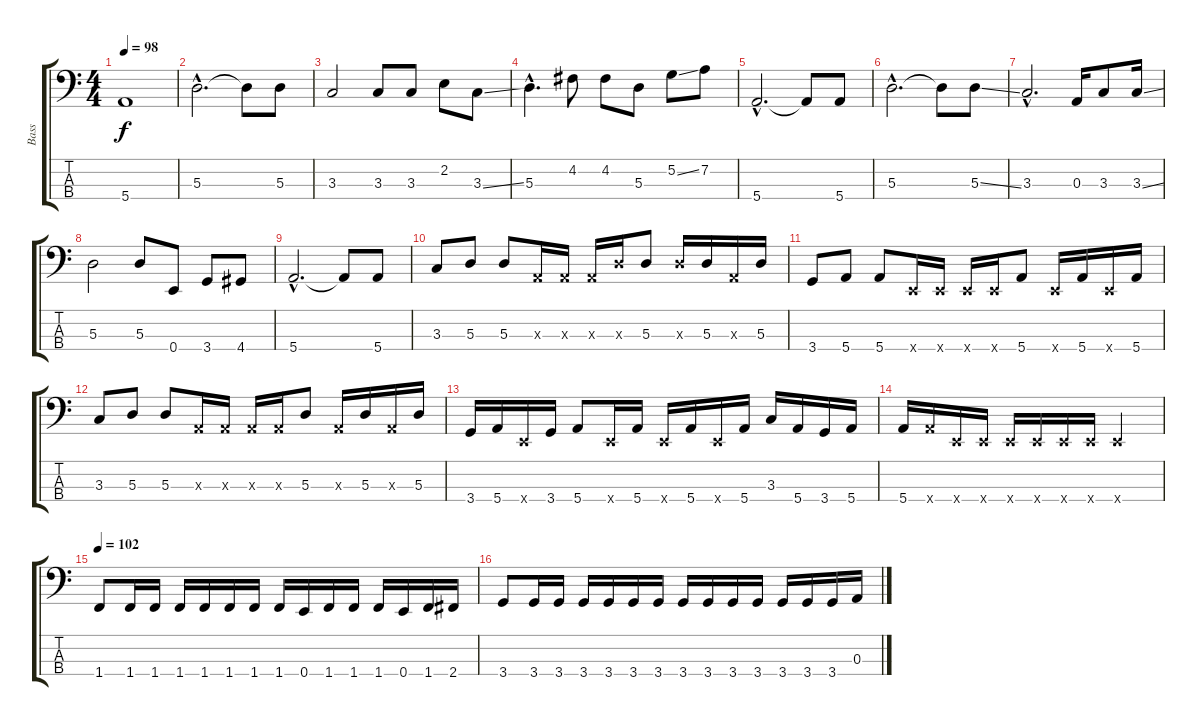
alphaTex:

\track ("Bass" "Bass") {instrument electricbasspick}
\staff {score tabs}
\tuning (G2 D2 A1 E1) {hide}
\ts (4 4)
\tempo 98
\clef f4
\ks c
5.4.1{dy f} |
5.3{hac}.2{d} 5.3{t}.8 5.3.8 |
3.3.2 3.3.8 3.3.8 2.2.8 3.3{ss}.8 |
5.3{hac}.4{d} 4.2.8 4.2.8 5.3.8 5.2{ss}.8 7.2.8 |
5.4{hac}.2{d} 5.4{t}.8 5.4.8 |
5.3{hac}.2{d} 5.3{t}.8 5.3{ss}.8 |
3.3{hac}.2{d} 0.3.16 3.3.8 3.3{ss}.16 |
5.3.2 5.3.8 0.4.8 3.4.8 4.4.8 |
5.4{hac}.2{d} 5.4{t}.8 5.4.8 |
3.3.8 5.3.8 5.3.8 0.3{x}.16 0.3{x}.16 0.3{x}.16 5.3{x}.16 5.3.8 5.3{x}.16 5.3.16 0.3{x}.16 5.3.16 |
3.4.8 5.4.8 5.4.8 0.4{x}.16 0.4{x}.16 0.4{x}.16 0.4{x}.16 5.4.8 0.4{x}.16 5.4.16 0.4{x}.16 5.4.16 |
3.3.8 5.3.8 5.3.8 0.3{x}.16 0.3{x}.16 0.3{x}.16 0.3{x}.16 5.3.8 0.3{x}.16 5.3.16 0.3{x}.16 5.3.16 |
3.4.16 5.4.16 0.4{x}.16 3.4.16 5.4.8 0.4{x}.16 5.4.16 0.4{x}.16 5.4.16 0.4{x}.16 5.4.16 3.3.16 5.4.16 3.4.16 5.4.16 |
5.4.16 5.4{x}.16 0.4{x}.16 0.4{x}.16 0.4{x}.16 0.4{x}.16 0.4{x}.16 0.4{x}.16 0.4{x}.2 |
\tempo 114
\tempo 102
1.4.8 1.4.16 1.4.16 1.4.16 1.4.16 1.4.16 1.4.16 1.4.16 0.4.16 1.4.16 1.4.16 1.4.16 0.4.16 1.4.16 2.4.16 |
3.4.8 3.4.16 3.4.16 3.4.16 3.4.16 3.4.16 3.4.16 3.4.16 3.4.16 3.4.16 3.4.16 3.4.16 3.4.16 3.4.16 0.3.16
